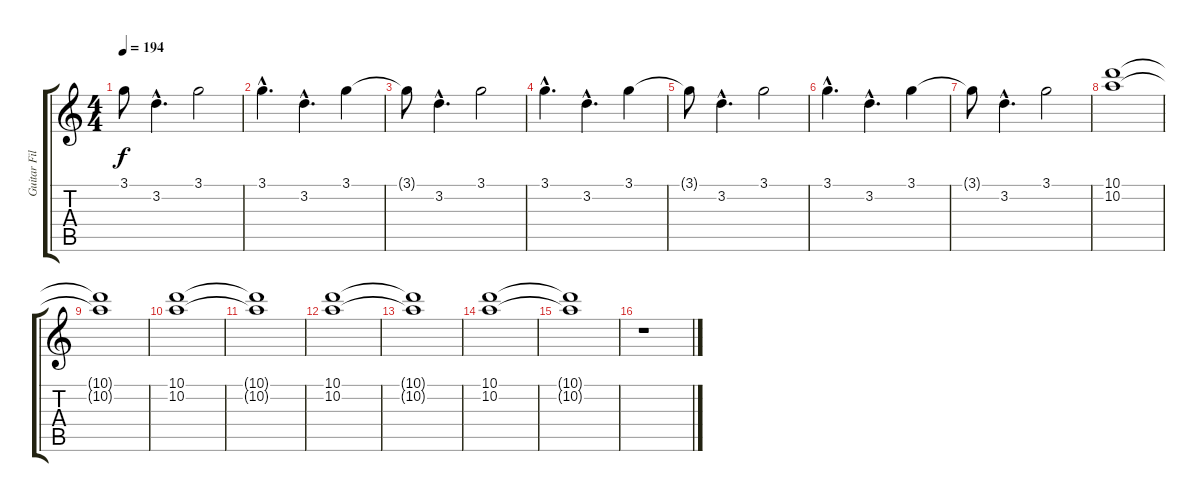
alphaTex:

\track ("Guitar Fills" "Guitar Fil") {instrument distortionguitar}
\staff {score tabs}
\tuning (E4 B3 G3 D3 A2 D2) {hide}
\ts (4 4)
\tempo 194
\clef g2
\ks c
3.1{t}.8{dy f} 3.2{hac}.4{d} 3.1.2 |
3.1{hac}.4{d} 3.2{hac}.4{d} 3.1.4 |
3.1{t}.8 3.2{hac}.4{d} 3.1.2 |
3.1{hac}.4{d} 3.2{hac}.4{d} 3.1.4 |
3.1{t}.8 3.2{hac}.4{d} 3.1.2 |
3.1{hac}.4{d} 3.2{hac}.4{d} 3.1.4 |
3.1{t}.8 3.2{hac}.4{d} 3.1.2 |
(10.1 10.2).1 |
(10.1{t} 10.2{t}).1 |
(10.1 10.2).1 |
(10.1{t} 10.2{t}).1 |
(10.1 10.2).1 |
(10.1{t} 10.2{t}).1 |
(10.1 10.2).1 |
(10.1{t} 10.2{t}).1 |
r.1
